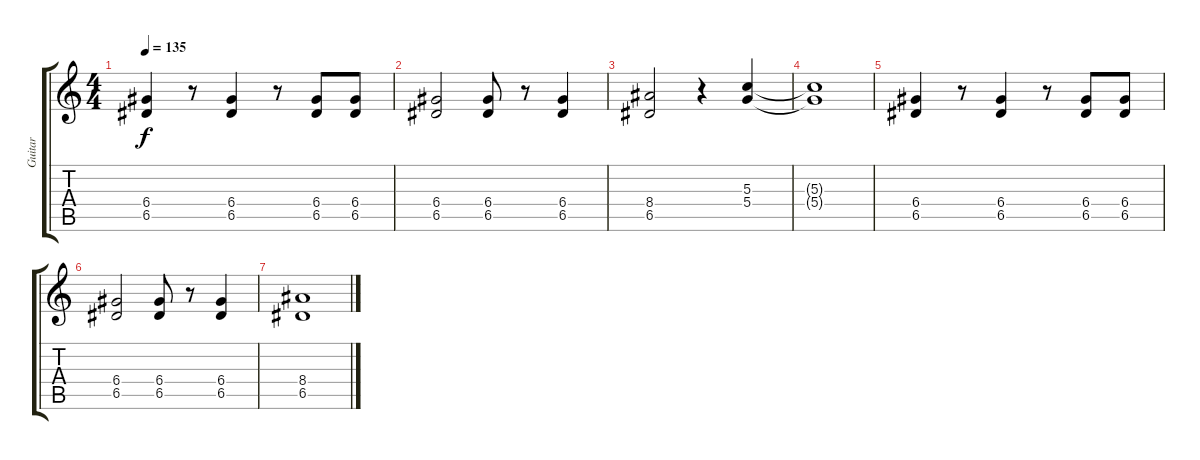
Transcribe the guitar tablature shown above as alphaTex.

\track ("Guitar" "Guitar") {instrument overdrivenguitar}
\staff {score tabs}
\tuning (E4 B3 G3 D3 A2 E2) {hide}
\ts (4 4)
\tempo 135
\clef g2
\ks c
(6.4 6.5).4{dy f} r.8 (6.4 6.5).4 r.8 (6.4 6.5).8 (6.4 6.5).8 |
(6.4 6.5).2 (6.4 6.5).8 r.8 (6.4 6.5).4 |
(8.4 6.5).2 r.4 (5.3 5.4).4 |
(5.3{t} 5.4{t}).1 |
(6.4 6.5).4 r.8 (6.4 6.5).4 r.8 (6.4 6.5).8 (6.4 6.5).8 |
(6.4 6.5).2 (6.4 6.5).8 r.8 (6.4 6.5).4 |
(8.4 6.5).1
